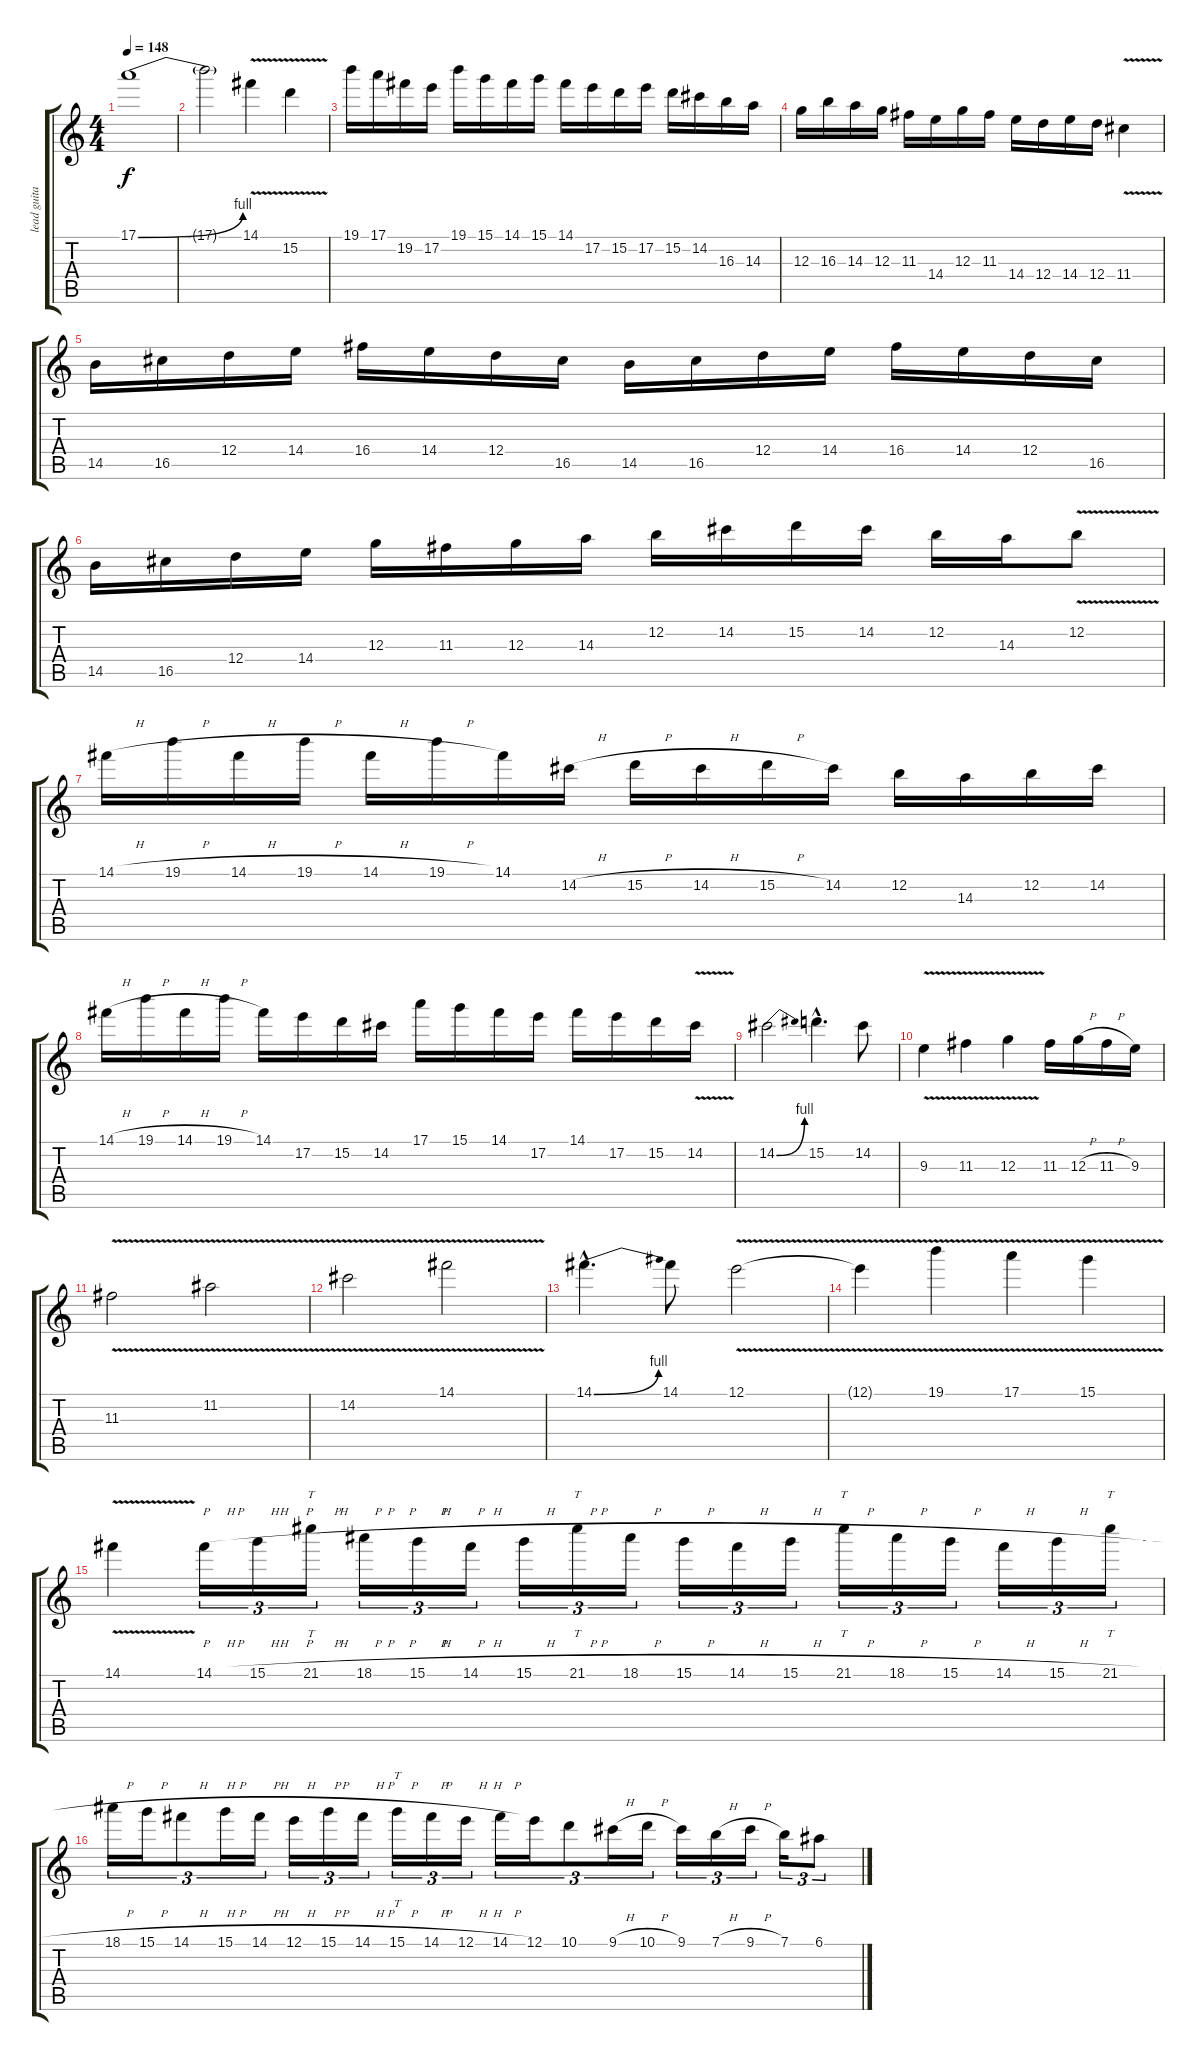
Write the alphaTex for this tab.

\track ("lead guitar" "lead guita") {instrument distortionguitar}
\staff {score tabs}
\tuning (E4 B3 G3 D3 A2 E2) {hide}
\ts (4 4)
\tempo 148
\clef g2
\ks c
17.1{be (bend 0 0 60 4)}.1{dy f} |
17.1{t}.2 14.1{v}.4 15.2{v}.4 |
19.1.16 17.1.16 19.2.16 17.2.16 19.1.16 15.1.16 14.1.16 15.1.16 14.1.16 17.2.16 15.2.16 17.2.16 15.2.16 14.2.16 16.3.16 14.3.16 |
12.3.16 16.3.16 14.3.16 12.3.16 11.3.16 14.4.16 12.3.16 11.3.16 14.4.16 12.4.16 14.4.16 12.4.16 11.4{v}.4 |
14.5.16 16.5.16 12.4.16 14.4.16 16.4.16 14.4.16 12.4.16 16.5.16 14.5.16 16.5.16 12.4.16 14.4.16 16.4.16 14.4.16 12.4.16 16.5.16 |
14.5.16 16.5.16 12.4.16 14.4.16 12.3.16 11.3.16 12.3.16 14.3.16 12.2.16 14.2.16 15.2.16 14.2.16 12.2.16 14.3.16 12.2{v}.8 |
14.1{h}.16 19.1{h}.16 14.1{h}.16 19.1{h}.16 14.1{h}.16 19.1{h}.16 14.1.16 14.2{h}.16 15.2{h}.16 14.2{h}.16 15.2{h}.16 14.2.16 12.2.16 14.3.16 12.2.16 14.2.16 |
14.1{h}.16 19.1{h}.16 14.1{h}.16 19.1{h}.16 14.1.16 17.2.16 15.2.16 14.2.16 17.1.16 15.1.16 14.1.16 17.2.16 14.1.16 17.2.16 15.2.16 14.2{v}.16 |
14.2{be (bend 0 0 60 4)}.2 15.2{hac}.4{d} 14.2.8 |
9.3{v}.4 11.3{v}.4 12.3{v}.4 11.3.16 12.3{h}.16 11.3{h}.16 9.3.16 |
11.3{v}.2 11.2{v}.2 |
14.2{v}.2 14.1{v}.2 |
14.1{be (bend 0 0 60 4) hac}.4{d} 14.1.8 12.1{v}.2 |
12.1{t}.4 19.1{v}.4 17.1{v}.4 15.1{v}.4 |
14.1{v}.4 14.1{h}.16{tu (3 2)} 15.1{h}.16{tu (3 2)} 21.1{h}.16{tt tu (3 2)} 18.1{h}.16{tu (3 2)} 15.1{h}.16{tu (3 2)} 14.1{h}.16{tu (3 2)} 15.1{h}.16{tu (3 2)} 21.1{h}.16{tt tu (3 2)} 18.1{h}.16{tu (3 2)} 15.1{h}.16{tu (3 2)} 14.1{h}.16{tu (3 2)} 15.1{h}.16{tu (3 2)} 21.1{h}.16{tt tu (3 2)} 18.1{h}.16{tu (3 2)} 15.1{h}.16{tu (3 2)} 14.1{h}.16{tu (3 2)} 15.1{h}.16{tu (3 2)} 21.1{h}.16{tt tu (3 2)} |
18.1{h}.16{tu (3 2)} 15.1{h}.16{tu (3 2)} 14.1{h}.8{tu (3 2)} 15.1{h}.16{tu (3 2)} 14.1{h}.16{tu (3 2)} 12.1{h}.16{tu (3 2)} 15.1{h}.16{tu (3 2)} 14.1{h}.16{tu (3 2)} 15.1{h}.16{tt tu (3 2)} 14.1{h}.16{tu (3 2)} 12.1{h}.16{tu (3 2)} 14.1{h}.16{tu (3 2)} 12.1.16{tu (3 2)} 10.1.8{tu (3 2)} 9.1{h}.16{tu (3 2)} 10.1{h}.16{tu (3 2)} 9.1.16{tu (3 2)} 7.1{h}.16{tu (3 2)} 9.1{h}.16{tu (3 2)} 7.1.16{tu (3 2)} 6.1.8{tu (3 2)}
